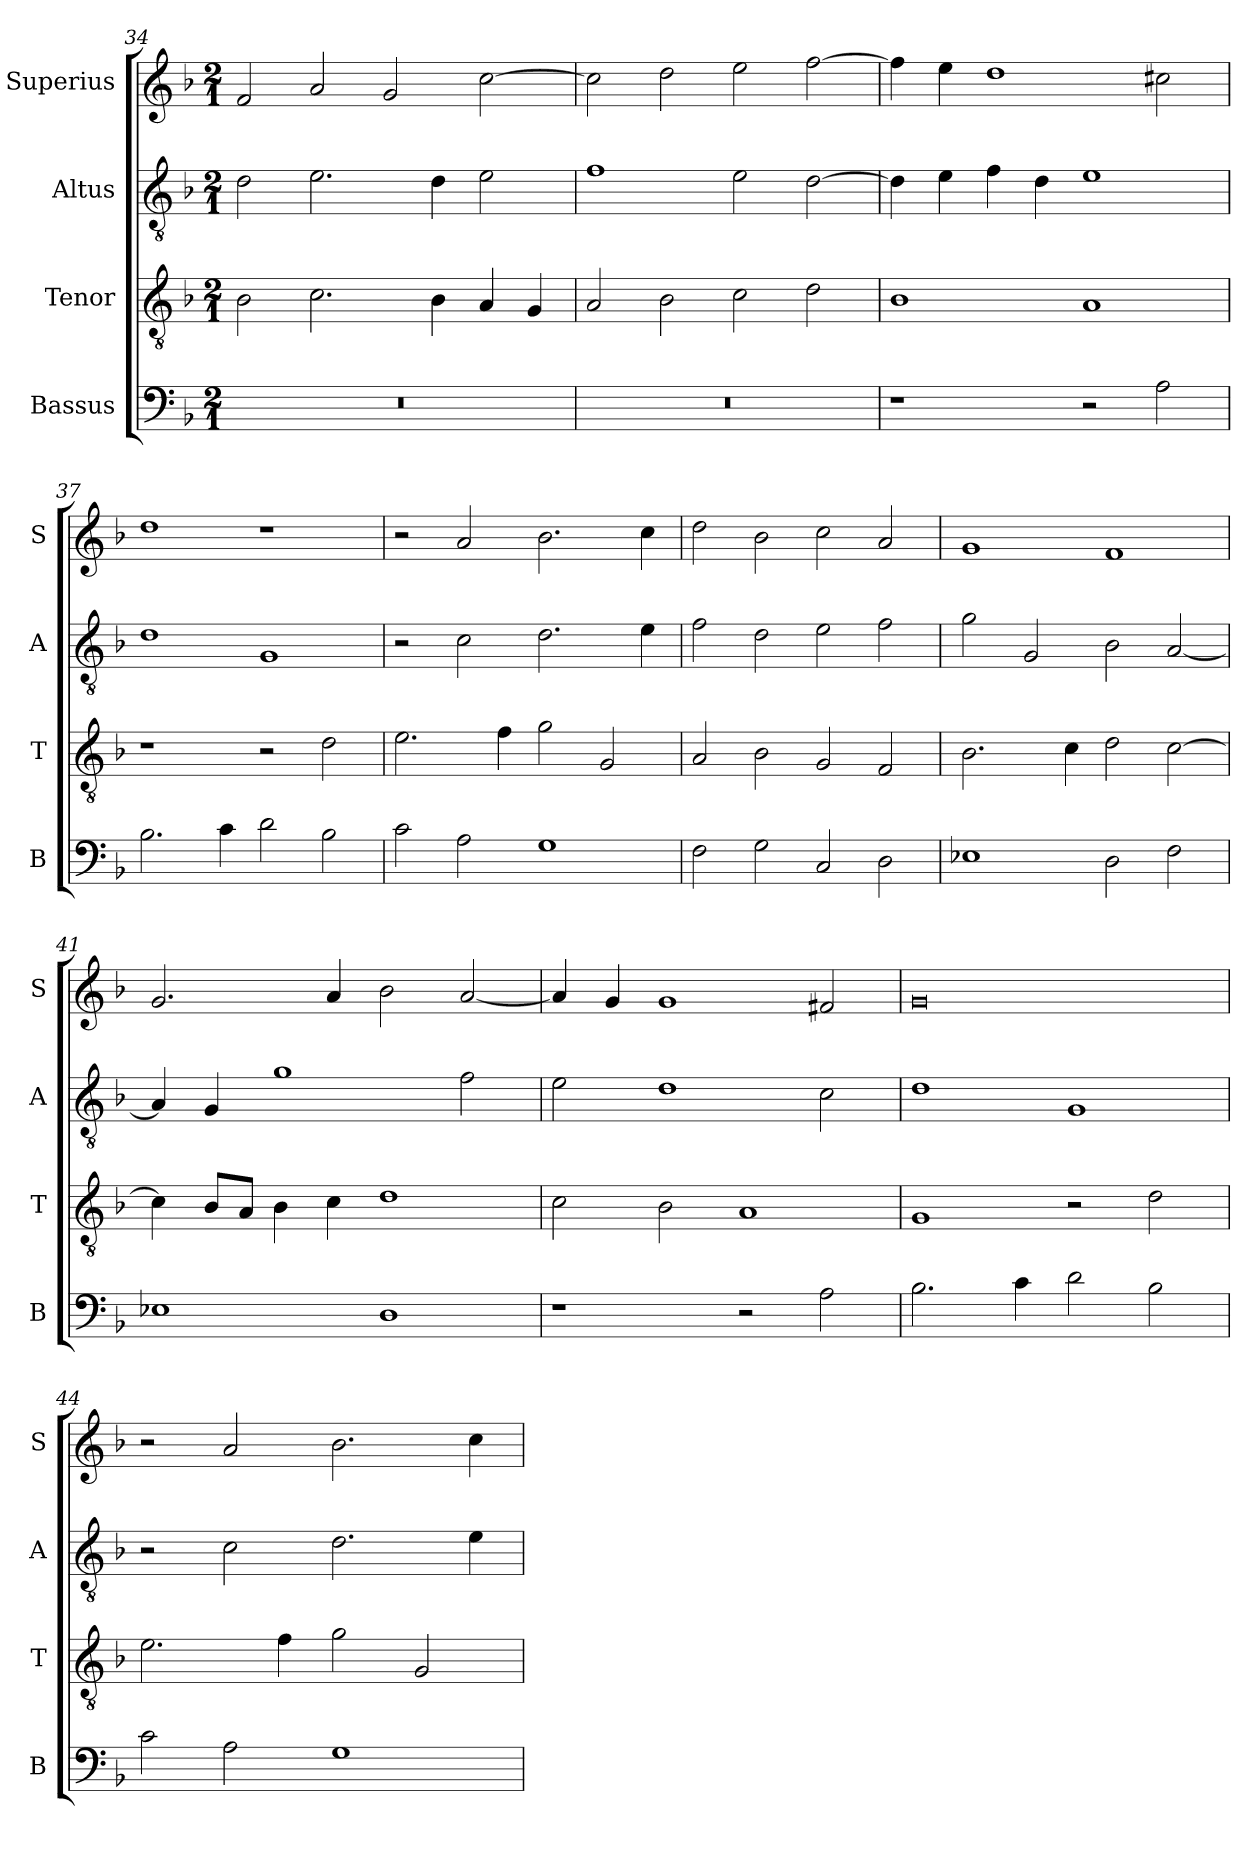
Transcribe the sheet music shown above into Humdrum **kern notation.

**kern	**kern	**kern	**kern
*part4	*part3	*part2	*part1
*staff4	*staff3	*staff2	*staff1
*I"Bassus	*I"Tenor	*I"Altus	*I"Superius
*I'B	*I'T	*I'A	*I'S
*clefF4	*clefGv2	*clefGv2	*clefG2
*k[b-]	*k[b-]	*k[b-]	*k[b-]
*F:	*F:	*F:	*F:
*M2/1	*M2/1	*M2/1	*M2/1
=34	=34	=34	=34
0r	2B-	2d	2f
.	2.c	2.e	2a
.	.	.	2g
.	4B-	4d	.
.	4A	2e	[2cc
.	4G	.	.
=35	=35	=35	=35
0r	2A	1f	2cc]
.	2B-	.	2dd
.	2c	2e	2ee
.	2d	[2d	[2ff
=36	=36	=36	=36
1r	1B-	4d]	4ff]
.	.	4e	4ee
.	.	4f	1dd
.	.	4d	.
2r	1A	1e	.
2A	.	.	2cc#X
=37	=37	=37	=37
2.B-	1r	1d	1dd
4c	.	.	.
2d	2r	1G	1r
2B-	2d	.	.
=38	=38	=38	=38
2c	2.e	2r	2r
2A	.	2c	2a
.	4f	.	.
1G	2g	2.d	2.b-
.	2G	.	.
.	.	4e	4cc
=39	=39	=39	=39
2F	2A	2f	2dd
2G	2B-	2d	2b-
2C	2G	2e	2cc
2D	2F	2f	2a
=40	=40	=40	=40
1E-X	2.B-	2g	1g
.	.	2G	.
.	4c	.	.
2D	2d	2B-	1f
2F	[2c	[2A	.
=41	=41	=41	=41
1E-X	4c]	4A]	2.g
.	8B-L	4G	.
.	8AJ	.	.
.	4B-	1g	.
.	4c	.	4a
1D	1d	.	2b-
.	.	2f	[2a
=42	=42	=42	=42
1r	2c	2e	4a]
.	.	.	4g
.	2B-	1d	1g
2r	1A	.	.
2A	.	2c	2f#X
=43	=43	=43	=43
2.B-	1G	1d	0g
4c	.	.	.
2d	2r	1G	.
2B-	2d	.	.
=44	=44	=44	=44
2c	2.e	2r	2r
2A	.	2c	2a
.	4f	.	.
1G	2g	2.d	2.b-
.	2G	.	.
.	.	4e	4cc
=	=	=	=
*-	*-	*-	*-
